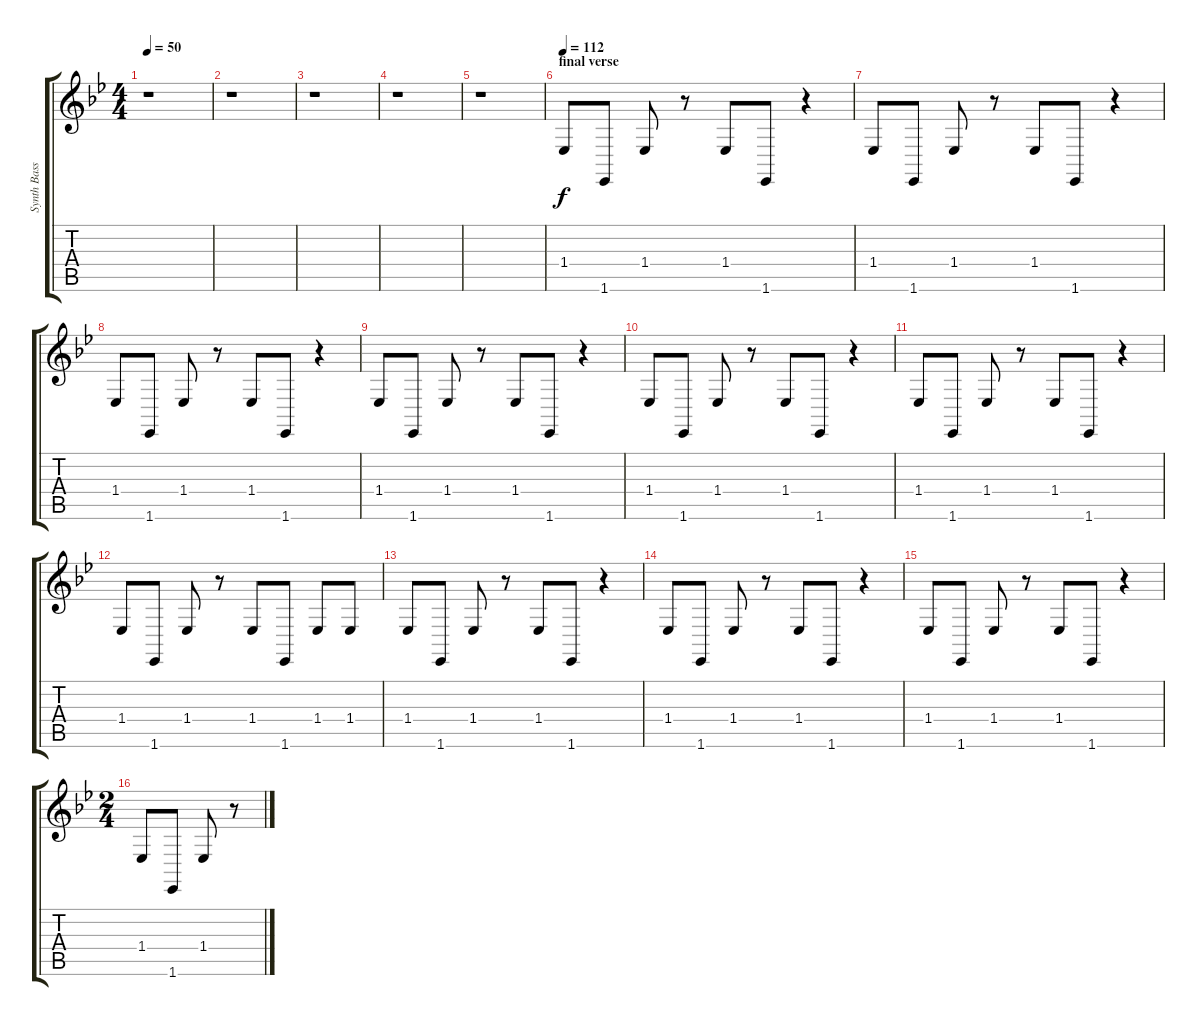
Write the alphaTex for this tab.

\track ("Synth Bass (Hogson)" "Synth Bass") {instrument lead8bassandlead}
\staff {score tabs}
\tuning (E4 B3 G3 D3 A2 D2) {hide}
\ts (4 4)
\tempo 50
\clef g2
\ks bb
r.1{dy f} |
r.1 |
r.1 |
r.1 |
r.1 |
\section ("" "final verse")
\tempo 112
1.4.8{volume 13} 1.6.8 1.4.8 r.8 1.4.8 1.6.8 r.4 |
1.4.8 1.6.8 1.4.8 r.8 1.4.8 1.6.8 r.4 |
1.4.8 1.6.8 1.4.8 r.8 1.4.8 1.6.8 r.4 |
1.4.8 1.6.8 1.4.8 r.8 1.4.8 1.6.8 r.4 |
1.4.8 1.6.8 1.4.8 r.8 1.4.8 1.6.8 r.4 |
1.4.8 1.6.8 1.4.8 r.8 1.4.8 1.6.8 r.4 |
1.4.8 1.6.8 1.4.8 r.8 1.4.8 1.6.8 1.4.8 1.4.8 |
1.4.8 1.6.8 1.4.8 r.8 1.4.8 1.6.8 r.4 |
1.4.8 1.6.8 1.4.8 r.8 1.4.8 1.6.8 r.4 |
1.4.8 1.6.8 1.4.8 r.8 1.4.8 1.6.8 r.4 |
\ts (2 4)
1.4.8 1.6.8 1.4.8 r.8
